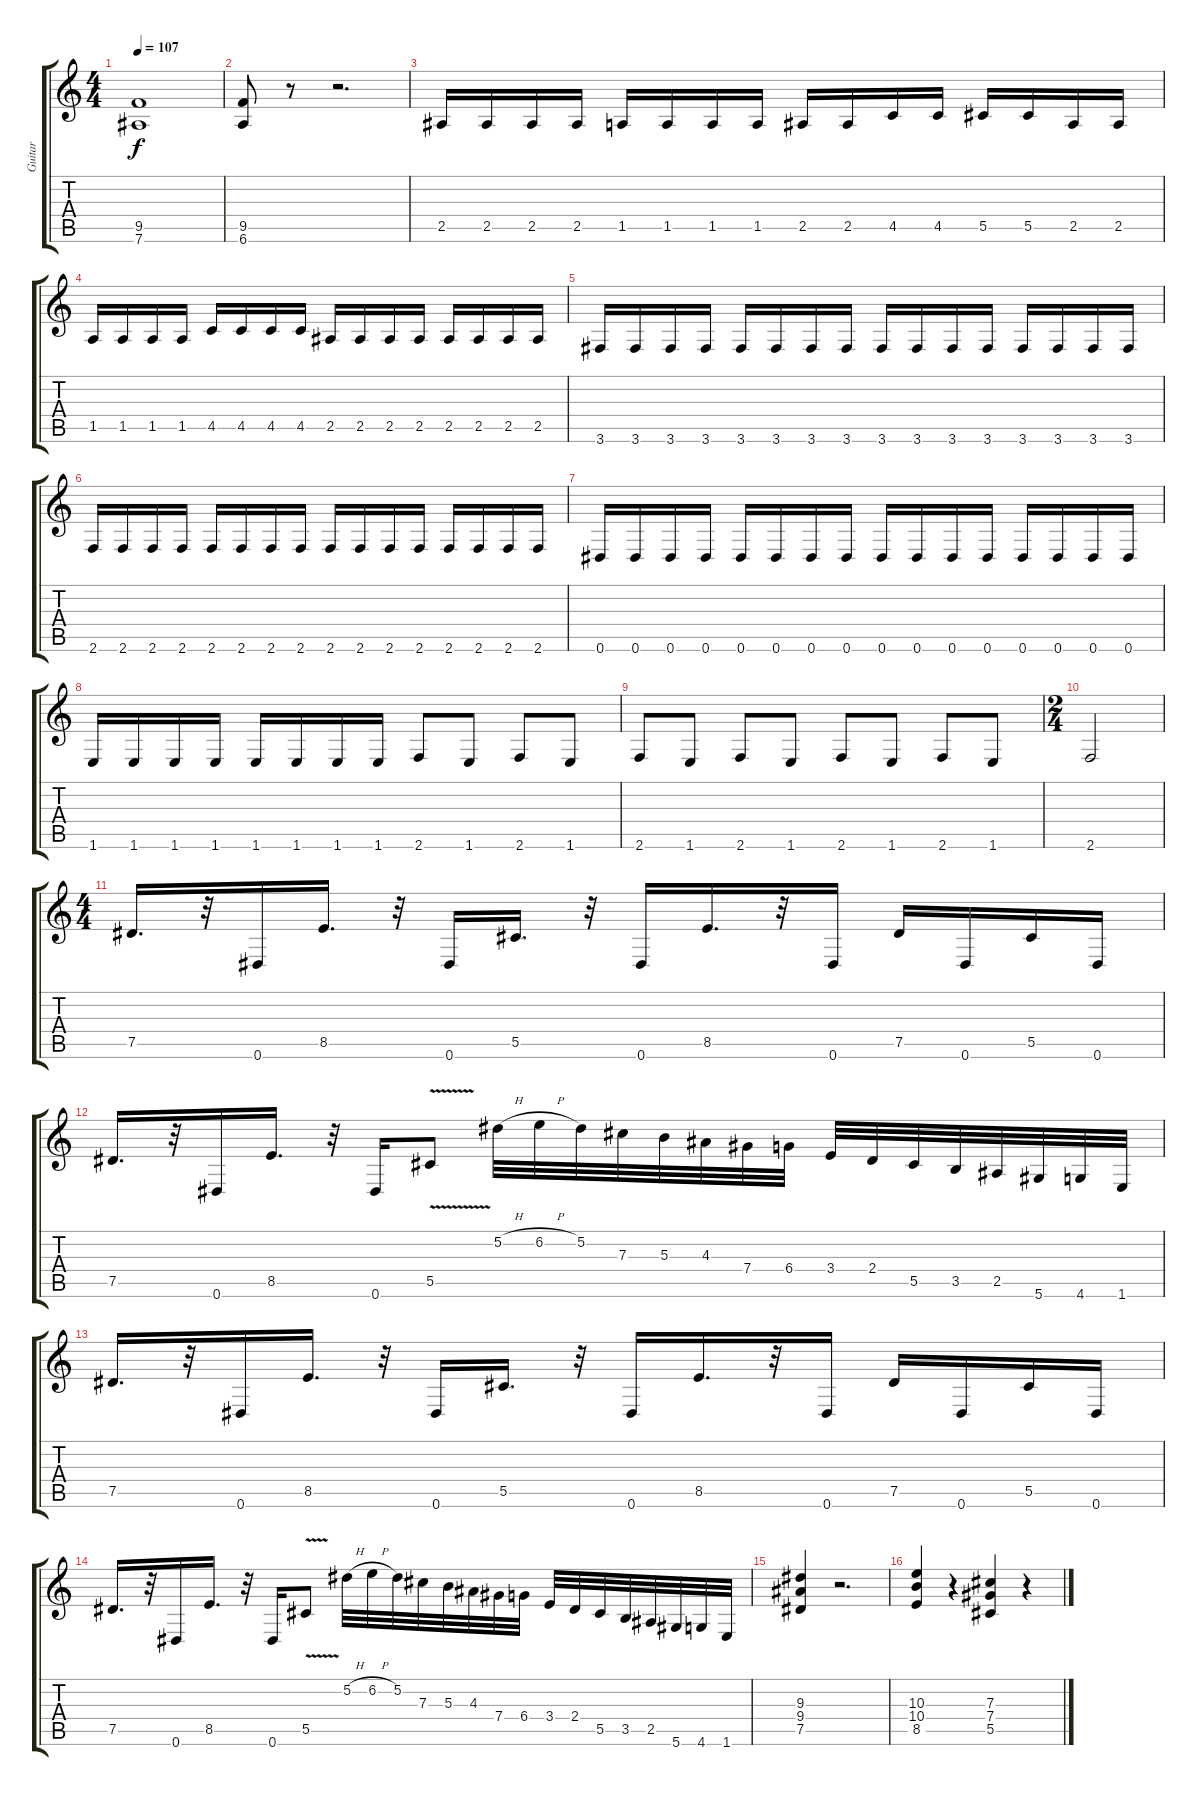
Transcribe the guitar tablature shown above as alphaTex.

\track ("Guitar" "Guitar") {instrument distortionguitar}
\staff {score tabs}
\tuning (Eb4 Bb3 Gb3 Db3 Ab2 Eb2) {hide}
\ts (4 4)
\tempo 107
\clef g2
\ks c
(9.5 7.6).1{dy f} |
(9.5 6.6).8 r.8 r.2{d} |
2.5.16 2.5.16 2.5.16 2.5.16 1.5.16 1.5.16 1.5.16 1.5.16 2.5.16 2.5.16 4.5.16 4.5.16 5.5.16 5.5.16 2.5.16 2.5.16 |
1.5.16 1.5.16 1.5.16 1.5.16 4.5.16 4.5.16 4.5.16 4.5.16 2.5.16 2.5.16 2.5.16 2.5.16 2.5.16 2.5.16 2.5.16 2.5.16 |
3.6.16 3.6.16 3.6.16 3.6.16 3.6.16 3.6.16 3.6.16 3.6.16 3.6.16 3.6.16 3.6.16 3.6.16 3.6.16 3.6.16 3.6.16 3.6.16 |
2.6.16 2.6.16 2.6.16 2.6.16 2.6.16 2.6.16 2.6.16 2.6.16 2.6.16 2.6.16 2.6.16 2.6.16 2.6.16 2.6.16 2.6.16 2.6.16 |
0.6.16 0.6.16 0.6.16 0.6.16 0.6.16 0.6.16 0.6.16 0.6.16 0.6.16 0.6.16 0.6.16 0.6.16 0.6.16 0.6.16 0.6.16 0.6.16 |
1.6.16 1.6.16 1.6.16 1.6.16 1.6.16 1.6.16 1.6.16 1.6.16 2.6.8 1.6.8 2.6.8 1.6.8 |
2.6.8 1.6.8 2.6.8 1.6.8 2.6.8 1.6.8 2.6.8 1.6.8 |
\ts (2 4)
2.6.2 |
\ts (4 4)
7.5.16{d volume 15 instrument distortionguitar} r.32 0.6.16 8.5.16{d} r.32 0.6.16 5.5.16{d} r.32 0.6.16 8.5.16{d} r.32 0.6.16 7.5.16 0.6.16 5.5.16 0.6.16 |
7.5.16{d} r.32 0.6.16 8.5.16{d} r.32 0.6.16 5.5{v}.8 5.2{h}.32 6.2{h}.32 5.2.32 7.3.32 5.3.32 4.3.32 7.4.32 6.4.32 3.4.32 2.4.32 5.5.32 3.5.32 2.5.32 5.6.32 4.6.32 1.6.32 |
7.5.16{d} r.32 0.6.16 8.5.16{d} r.32 0.6.16 5.5.16{d} r.32 0.6.16 8.5.16{d} r.32 0.6.16 7.5.16 0.6.16 5.5.16 0.6.16 |
7.5.16{d} r.32 0.6.16 8.5.16{d} r.32 0.6.16 5.5{v}.8 5.2{h}.32 6.2{h}.32 5.2.32 7.3.32 5.3.32 4.3.32 7.4.32 6.4.32 3.4.32 2.4.32 5.5.32 3.5.32 2.5.32 5.6.32 4.6.32 1.6.32 |
(9.3 9.4 7.5).4 r.2{d} |
(10.3 10.4 8.5).4 r.4 (7.3 7.4 5.5).4 r.4
